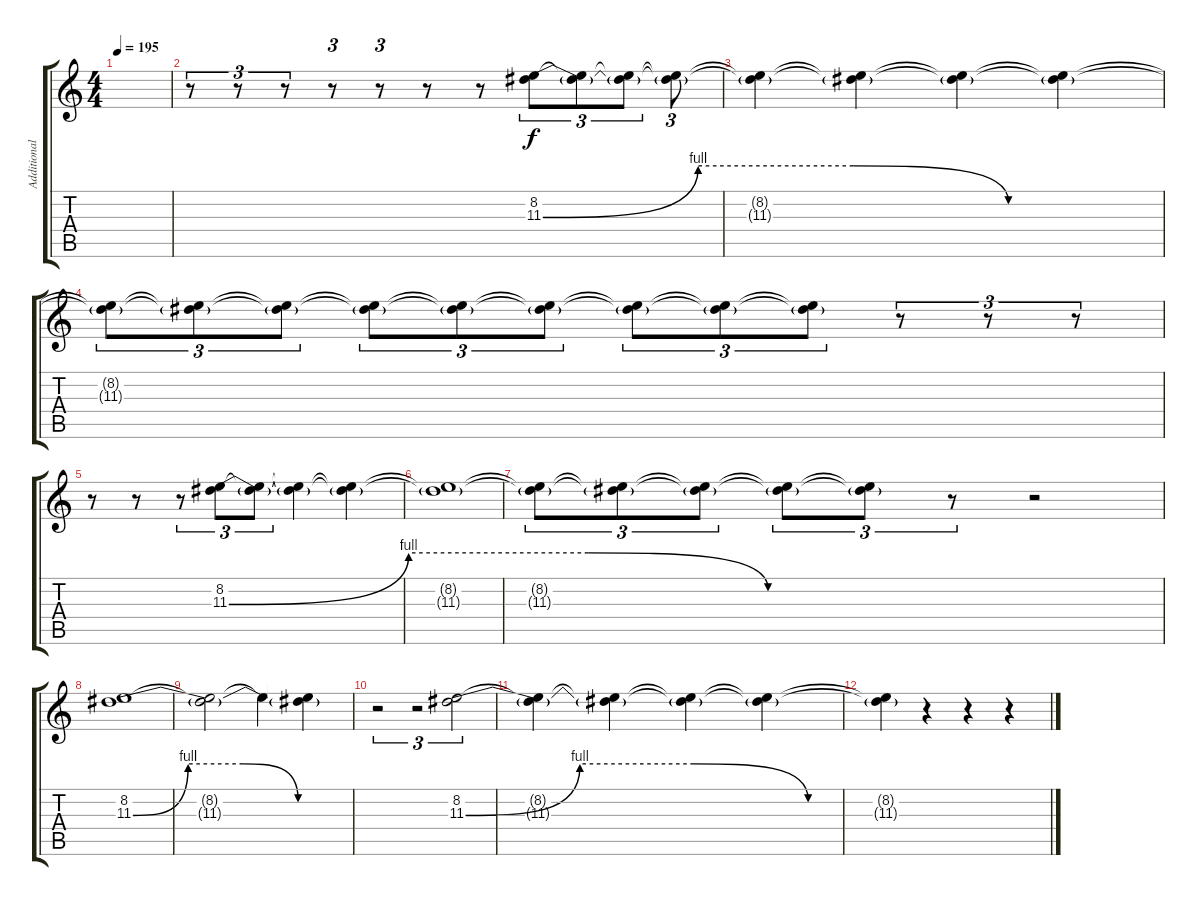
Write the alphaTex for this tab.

\track ("Additional Guitar" "Additional") {instrument overdrivenguitar}
\staff {score tabs}
\tuning (Db4 Ab3 E3 B2 Gb2 B1) {hide}
\ts (4 4)
\tempo 195
\clef g2
\ks c
|
r.8{tu (3 2)} r.8{tu (3 2)} r.8{tu (3 2)} r.8{tu (3 2)} r.8{tu (3 2)} r.8 r.8 (8.2 11.3{be (custom 0 0 15 4 30 4 45 0 60 0)}).8{tu (3 2)} (8.2{t} 11.3{t}).8{tu (3 2)} (8.2{t} 11.3{t}).8{tu (3 2)} (8.2{t} 11.3{t}).8{tu (3 2)} |
(8.2{t} 11.3{t}).4 (8.2{t} 11.3{t}).4 (8.2{t} 11.3{t}).4 (8.2{t} 11.3{t}).4 |
(8.2{t} 11.3{t}).8{tu (3 2)} (8.2{t} 11.3{t}).8{tu (3 2)} (8.2{t} 11.3{t}).8{tu (3 2)} (8.2{t} 11.3{t}).8{tu (3 2)} (8.2{t} 11.3{t}).8{tu (3 2)} (8.2{t} 11.3{t}).8{tu (3 2)} (8.2{t} 11.3{t}).8{tu (3 2)} (8.2{t} 11.3{t}).8{tu (3 2)} (8.2{t} 11.3{t}).8{tu (3 2)} r.8{tu (3 2)} r.8{tu (3 2)} r.8{tu (3 2)} |
r.8 r.8 r.8{tu (3 2)} (8.2 11.3{be (custom 0 0 15 4 30 4 45 0 60 0)}).8{tu (3 2)} (8.2{t} 11.3{t}).8{tu (3 2)} (8.2{t} 11.3{t}).4 (8.2{t} 11.3{t}).4 |
(8.2{t} 11.3{t}).1 |
(8.2{t} 11.3{t}).8{tu (3 2)} (8.2{t} 11.3{t}).8{tu (3 2)} (8.2{t} 11.3{t}).8{tu (3 2)} (8.2{t} 11.3{t}).8{tu (3 2)} (8.2{t} 11.3{t}).8{tu (3 2)} r.8{tu (3 2)} r.2 |
(8.2 11.3{be (custom 0 0 15 4 30 4 45 0 60 0)}).1 |
(8.2{t} 11.3{t}).2 8.2{t}.4 (8.2{t} 11.3{t}).4 |
r.2{tu (3 2)} r.2{tu (3 2)} (8.2 11.3{be (custom 0 0 15 4 30 4 45 0 60 0)}).2{tu (3 2)} |
(8.2{t} 11.3{t}).4 (8.2{t} 11.3{t}).4 (8.2{t} 11.3{t}).4 (8.2{t} 11.3{t}).4 |
(8.2{t} 11.3{t}).4 r.4 r.4 r.4
